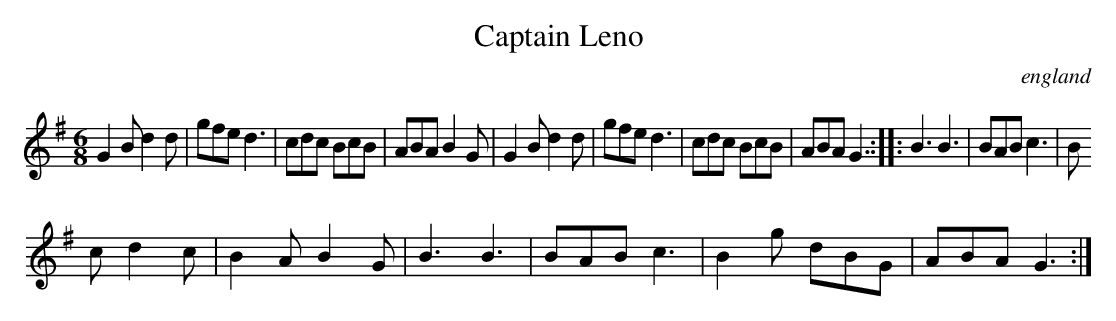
X:1
T:Captain Leno
O:england
M:6/8
L:1/8
K:G
G2Bd2d|gfed3|cdc BcB|ABA B2G|G2Bd2d|gfe d3|cdc BcB|ABA G3:|:B3B3|BABc3|B
2cd2c|B2AB2G|B3B3|BAB c3|B2g dBG|ABA G3:|
